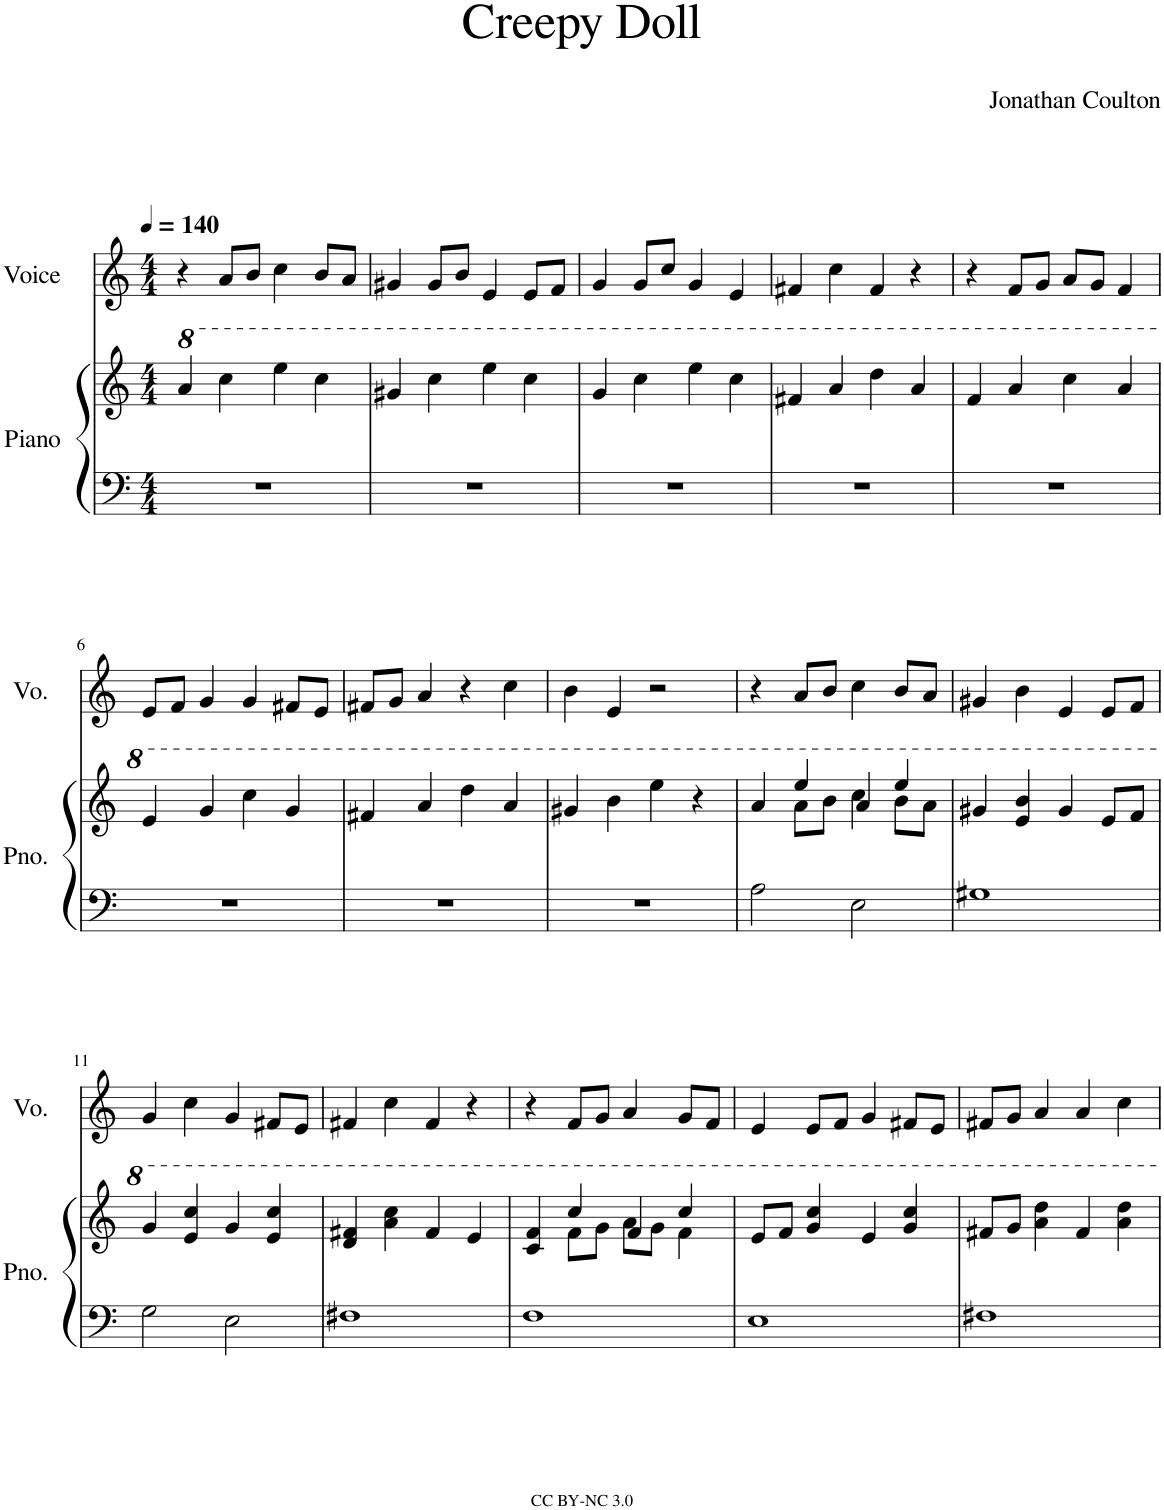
**kern	**kern	**kern
*part2	*part2	*part1
*staff3	*staff2	*staff1
*I"Piano	*	*I"Voice
*I'Pno.	*	*I'Vo.
*clefF4	*clefG2	*clefG2
*k[]	*k[]	*k[]
*M4/4	*M4/4	*M4/4
*MM140	*MM140	*MM140
=1	=1	=1
1r	4aa/	4r
.	4ccc\	8a/L
.	.	8b/J
.	4eee\	4cc\
.	4ccc\	8b/L
.	.	8a/J
=2	=2	=2
1r	4gg#X/	4g#X/
.	4ccc\	8g#/L
.	.	8b/J
.	4eee\	4e/
.	4ccc\	8e/L
.	.	8f/J
=3	=3	=3
1r	4gg/	4g/
.	4ccc\	8g/L
.	.	8cc/J
.	4eee\	4g/
.	4ccc\	4e/
=4	=4	=4
1r	4ff#X/	4f#X/
.	4aa/	4cc\
.	4ddd\	4f#/
.	4aa/	4r
=5	=5	=5
1r	4ff/	4r
.	4aa/	8f/L
.	.	8g/J
.	4ccc\	8a/L
.	.	8g/J
.	4aa/	4f/
!!LO:LB:g=z
=6	=6	=6
1r	4ee/	8e/L
.	.	8f/J
.	4gg/	4g/
.	4ccc\	4g/
.	4gg/	8f#X/L
.	.	8e/J
=7	=7	=7
1r	4ff#X/	8f#X/L
.	.	8g/J
.	4aa/	4a/
.	4ddd\	4r
.	4aa/	4cc\
=8	=8	=8
1r	4gg#X/	4b\
.	4bb\	4e/
.	4eee\	2r
.	4r	.
=9	=9	=9
*	*^	*
2A\	4aa/	4ryy	4r
.	4eee/	8aa\L	8a/L
.	.	8bb\J	8b/J
2E\	4aa/	4ccc\	4cc\
.	4eee/	8bb\L	8b/L
.	.	8aa\J	8a/J
*	*v	*v	*
=10	=10	=10
1G#X	4gg#X/	4g#X/
.	4ee/ 4bb/	4b\
.	4gg#/	4e/
.	8ee/L	8e/L
.	8ff/J	8f/J
!!LO:LB:g=z
=11	=11	=11
2G\	4gg/	4g/
.	4ee/ 4ccc/	4cc\
2E\	4gg/	4g/
.	4ee/ 4ccc/	8f#X/L
.	.	8e/J
=12	=12	=12
1F#X	4dd/ 4ff#X/	4f#X/
.	4aa\ 4ccc\	4cc\
.	4ff#/	4f#/
.	4ee/	4r
=13	=13	=13
*	*^	*
1F	4cc/ 4ff/	4ryy	4r
.	4ccc/	8ff\L	8f/L
.	.	8gg\J	8g/J
.	4ff/	8aa\L	4a/
.	.	8gg\J	.
.	4ccc/	4ff\	8g/L
.	.	.	8f/J
*	*v	*v	*
=14	=14	=14
1E	8ee/L	4e/
.	8ff/J	.
.	4gg/ 4ccc/	8e/L
.	.	8f/J
.	4ee/	4g/
.	4gg/ 4ccc/	8f#X/L
.	.	8e/J
=15	=15	=15
1F#X	8ff#X/L	8f#X/L
.	8gg/J	8g/J
.	4aa\ 4ddd\	4a/
.	4ff#/	4a/
.	4aa\ 4ddd\	4cc\
=	=	=
*-	*-	*-
